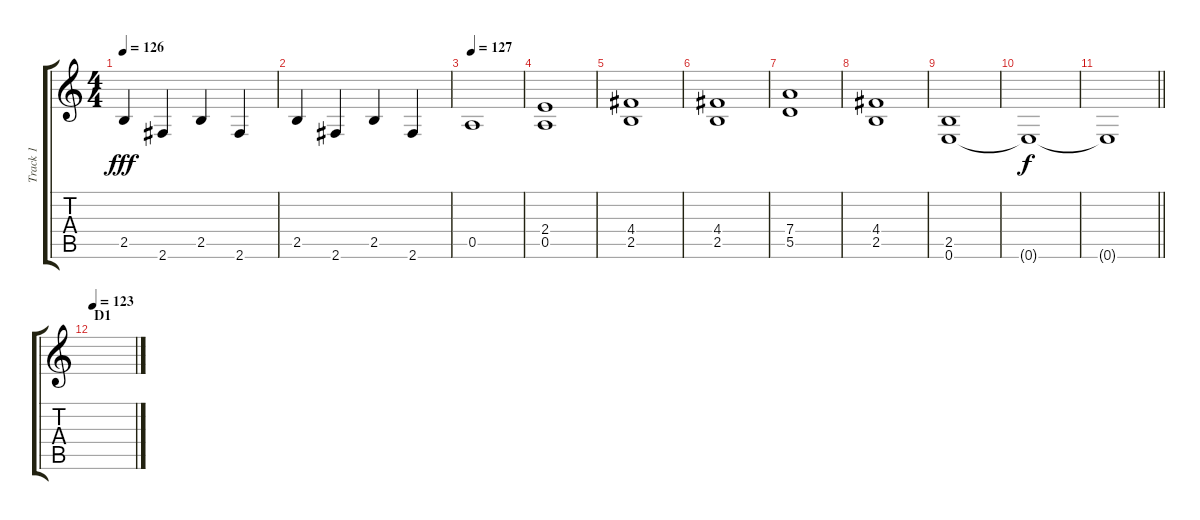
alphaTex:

\track ("Track 1" "Track 1") {instrument distortionguitar}
\staff {score tabs}
\tuning (E4 B3 G3 D3 A2 E2) {hide}
\ts (4 4)
\tempo 126
\clef g2
\ks c
2.5.4{dy fff} 2.6.4 2.5.4 2.6.4 |
2.5.4 2.6.4 2.5.4 2.6.4 |
\tempo 127
0.5.1 |
(2.4 0.5).1 |
(4.4 2.5).1 |
(4.4 2.5).1 |
(7.4 5.5).1 |
(4.4 2.5).1 |
(2.5 0.6).1 |
0.6{t}.1{dy f} |
\barLineRight lightlight
0.6{t}.1{volume 0} |
\section ("" "D1")
\tempo 123
